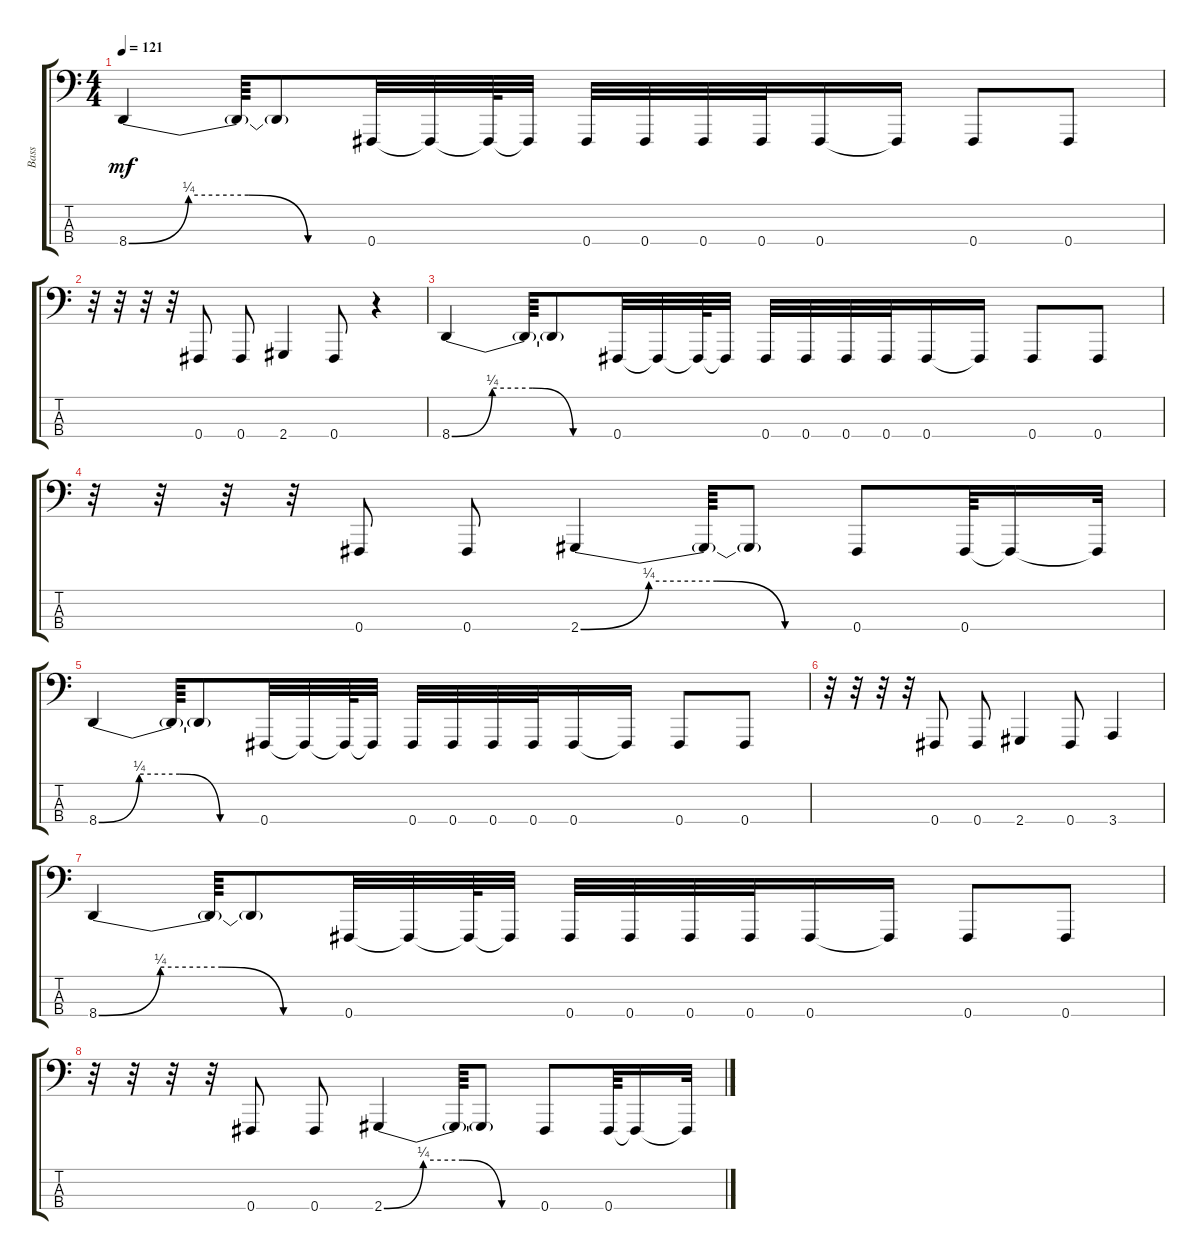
\track ("Bass" "Bass") {instrument electricbassfinger}
\staff {score tabs}
\tuning (E2 B1 Gb1 Gb0) {hide}
\ts (4 4)
\tempo 121
\clef f4
\ks c
8.4{be (custom 0 0 15 1 30 1 45 0 60 0)}.4{dy mf} 8.4{t}.64 8.4{t}.8 0.4.32 0.4{t}.32 0.4{t}.64 0.4{t}.32 0.4.32 0.4.32 0.4.32 0.4.32 0.4.16 0.4{t}.16 0.4.8 0.4.8 |
r.32 r.32 r.32 r.32 0.4.8 0.4.8 2.4.4 0.4.8 r.4 |
8.4{be (custom 0 0 15 1 30 1 45 0 60 0)}.4 8.4{t}.64 8.4{t}.8 0.4.32 0.4{t}.32 0.4{t}.64 0.4{t}.32 0.4.32 0.4.32 0.4.32 0.4.32 0.4.16 0.4{t}.16 0.4.8 0.4.8 |
r.32 r.32 r.32 r.32 0.4.8 0.4.8 2.4{be (custom 0 0 15 1 30 1 45 0 60 0)}.4 2.4{t}.64 2.4{t}.8 0.4.8 0.4.64 0.4{t}.16 0.4{t}.32 |
8.4{be (custom 0 0 15 1 30 1 45 0 60 0)}.4 8.4{t}.64 8.4{t}.8 0.4.32 0.4{t}.32 0.4{t}.64 0.4{t}.32 0.4.32 0.4.32 0.4.32 0.4.32 0.4.16 0.4{t}.16 0.4.8 0.4.8 |
r.32 r.32 r.32 r.32 0.4.8 0.4.8 2.4.4 0.4.8 3.4.4 |
8.4{be (custom 0 0 15 1 30 1 45 0 60 0)}.4 8.4{t}.64 8.4{t}.8 0.4.32 0.4{t}.32 0.4{t}.64 0.4{t}.32 0.4.32 0.4.32 0.4.32 0.4.32 0.4.16 0.4{t}.16 0.4.8 0.4.8 |
r.32 r.32 r.32 r.32 0.4.8 0.4.8 2.4{be (custom 0 0 15 1 30 1 45 0 60 0)}.4 2.4{t}.64 2.4{t}.8 0.4.8 0.4.64 0.4{t}.16 0.4{t}.32
